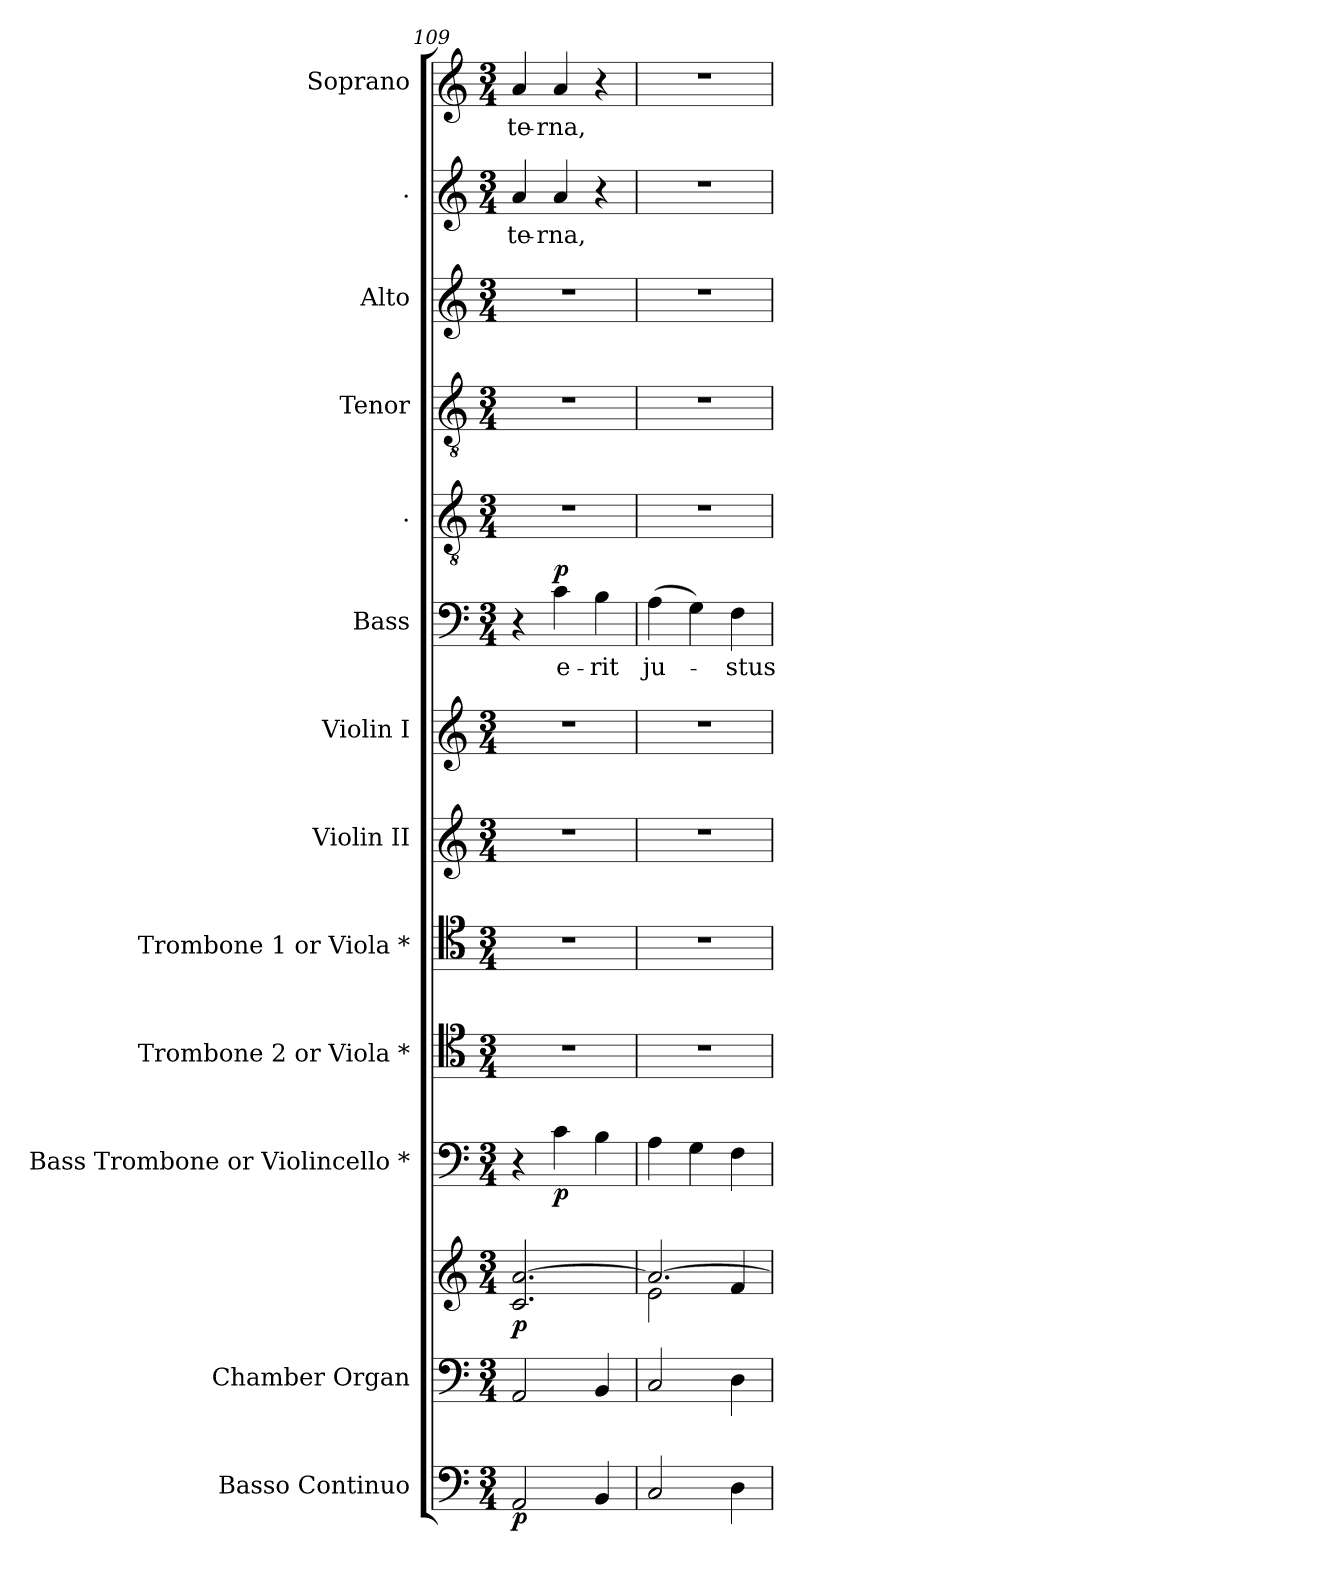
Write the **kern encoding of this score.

**kern	**dynam	**kern	**kern	**dynam	**kern	**dynam	**kern	**kern	**kern	**kern	**kern	**text	**dynam	**kern	**kern	**kern	**kern	**text	**kern	**text
*part13	*part13	*part12	*part12	*part12	*part11	*part11	*part10	*part9	*part8	*part7	*part6	*part6	*part6	*part5	*part4	*part3	*part2	*part2	*part1	*part1
*staff14	*staff14	*staff13	*staff12	*staff12/13	*staff11	*staff11	*staff10	*staff9	*staff8	*staff7	*staff6	*staff6	*staff6	*staff5	*staff4	*staff3	*staff2	*staff2	*staff1	*staff1
*I"Basso  Continuo	*	*I"Chamber  Organ	*	*	*I"Bass Trombone or Violincello *	*	*I"Trombone 2 or Viola *	*I"Trombone 1 or Viola *	*I"Violin II	*I"Violin I	*I"Bass	*	*	*I".	*I"Tenor	*I"Alto	*I".	*	*I"Soprano	*
*I'B Cont	*	*I'Org.	*	*	*I'B. Tbn.	*	*I'Tbn 2	*I'Tbn 1	*I'Vln. II	*I'Vln. I	*I'B.	*	*	*	*I'T,	*I'A.	*	*	*I'S.	*
*clefF4	*	*clefF4	*clefG2	*	*clefF4	*	*clefC4	*clefC4	*clefG2	*clefG2	*clefF4	*	*	*clefGv2	*clefGv2	*clefG2	*clefG2	*	*clefG2	*
*ITrd7c12	*	*	*	*	*	*	*	*	*	*	*	*	*	*ITrd7c12	*ITrd7c12	*	*	*	*	*
*k[]	*	*k[]	*k[]	*	*k[]	*	*k[]	*k[]	*k[]	*k[]	*k[]	*	*	*k[]	*k[]	*k[]	*k[]	*	*k[]	*
*C:	*	*C:	*C:	*	*C:	*	*C:	*C:	*C:	*C:	*C:	*	*	*C:	*C:	*C:	*C:	*	*C:	*
*M3/4	*	*M3/4	*M3/4	*	*M3/4	*	*M3/4	*M3/4	*M3/4	*M3/4	*M3/4	*	*	*M3/4	*M3/4	*M3/4	*M3/4	*	*M3/4	*
=109	=109	=109	=109	=109	=109	=109	=109	=109	=109	=109	=109	=109	=109	=109	=109	=109	=109	=109	=109	=109
!	!	!	!	!	!	!	!LO:N:vis=1	!LO:N:vis=1	!LO:N:vis=1	!LO:N:vis=1	!	!	!	!LO:N:vis=1	!LO:N:vis=1	!LO:N:vis=1	!	!	!	!
!	!	!	!	!	!	!	!	!	!	!	!	!	!	!	!	!	!	!LO:LY:b:color=#000000	!	!
!	!	!	!	!	!	!	!	!	!	!	!	!	!	!	!	!	!	!	!	!LO:LY:b:color=#000000
2AAAi/	p	2AAi/	2.ci/ [2.ai	p	4r	.	2.r	2.r	2.r	2.r	4r	.	.	2.r	2.r	2.r	4ai/	-te-	4ai/	-te-
!	!	!	!	!	!	!	!	!	!	!	!	!LO:LY:b:color=#000000	!	!	!	!	!	!	!	!
!	!	!	!	!	!	!	!	!	!	!	!	!	!	!	!	!	!	!LO:LY:b:color=#000000	!	!
!	!	!	!	!	!	!	!	!	!	!	!	!	!	!	!	!	!	!	!	!LO:LY:b:color=#000000
.	.	.	.	.	4ci\	p	.	.	.	.	4ci\	e-	p	.	.	.	4ai/	-rna,	4ai/	-rna,
!	!	!	!	!	!	!	!	!	!	!	!	!LO:LY:b:color=#000000	!	!	!	!	!	!	!	!
4BBBi/	.	4BBi/	.	.	4Bi\	.	.	.	.	.	4Bi\	-rit	.	.	.	.	4r	.	4r	.
=110	=110	=110	=110	=110	=110	=110	=110	=110	=110	=110	=110	=110	=110	=110	=110	=110	=110	=110	=110	=110
*	*	*	*^	*	*	*	*	*	*	*	*	*	*	*	*	*	*	*	*	*
!	!	!	!	!	!	!	!	!LO:N:vis=1	!LO:N:vis=1	!LO:N:vis=1	!LO:N:vis=1	!	!	!	!	!	!	!	!	!	!
!	!	!	!	!	!	!	!	!	!	!	!	!	!LO:LY:b:color=#000000	!	!LO:N:vis=1	!LO:N:vis=1	!LO:N:vis=1	!LO:N:vis=1	!	!LO:N:vis=1	!
2CCi/	.	2Ci/	2.ai/_	2ei\	.	4Ai\	.	2.r	2.r	2.r	2.r	(4Ai\	ju-	.	2.r	2.r	2.r	2.r	.	2.r	.
.	.	.	.	.	.	4Gi\	.	.	.	.	.	4Gi\)	.	.	.	.	.	.	.	.	.
!	!	!	!	!	!	!	!	!	!	!	!	!	!LO:LY:b:color=#000000	!	!	!	!	!	!	!	!
4DDi\	.	4Di\	.	4fi/	.	4Fi\	.	.	.	.	.	4Fi\	-stus	.	.	.	.	.	.	.	.
*	*	*	*v	*v	*	*	*	*	*	*	*	*	*	*	*	*	*	*	*	*	*
=	=	=	=	=	=	=	=	=	=	=	=	=	=	=	=	=	=	=	=	=
*-	*-	*-	*-	*-	*-	*-	*-	*-	*-	*-	*-	*-	*-	*-	*-	*-	*-	*-	*-	*-
